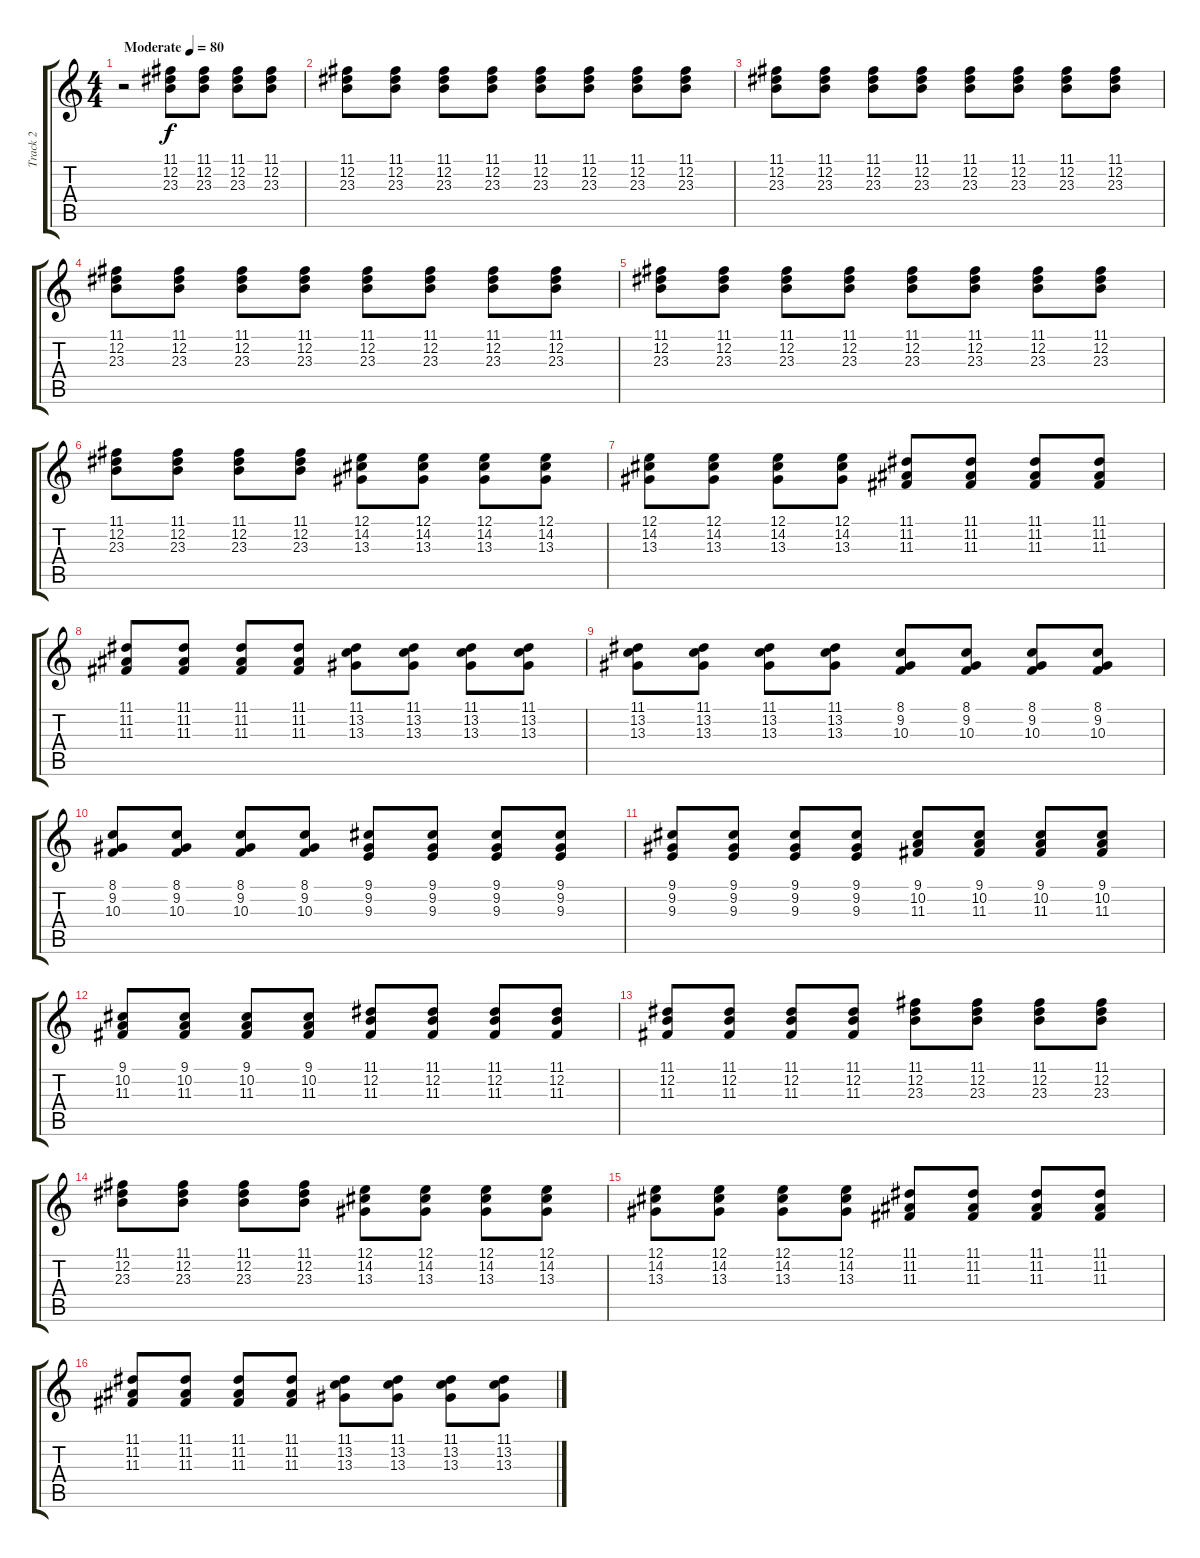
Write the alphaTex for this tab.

\track ("Track 2" "Track 2") {instrument brightacousticpiano}
\staff {score tabs}
\tuning (E4 B3 G3 D3 A2 E2) {hide}
\ts (4 4)
\tempo (80 "Moderate")
\clef g2
\ks c
r.2{dy f instrument brightacousticpiano} (11.1 12.2 23.3).8{volume 3} (11.1 12.2 23.3).8{volume 5} (11.1 12.2 23.3).8{volume 6} (11.1 12.2 23.3).8{volume 7} |
(11.1 12.2 23.3).8 (11.1 12.2 23.3).8 (11.1 12.2 23.3).8 (11.1 12.2 23.3).8 (11.1 12.2 23.3).8 (11.1 12.2 23.3).8 (11.1 12.2 23.3).8 (11.1 12.2 23.3).8 |
(11.1 12.2 23.3).8 (11.1 12.2 23.3).8 (11.1 12.2 23.3).8 (11.1 12.2 23.3).8 (11.1 12.2 23.3).8 (11.1 12.2 23.3).8 (11.1 12.2 23.3).8 (11.1 12.2 23.3).8 |
(11.1 12.2 23.3).8 (11.1 12.2 23.3).8 (11.1 12.2 23.3).8 (11.1 12.2 23.3).8 (11.1 12.2 23.3).8 (11.1 12.2 23.3).8 (11.1 12.2 23.3).8 (11.1 12.2 23.3).8 |
(11.1 12.2 23.3).8 (11.1 12.2 23.3).8 (11.1 12.2 23.3).8 (11.1 12.2 23.3).8 (11.1 12.2 23.3).8 (11.1 12.2 23.3).8 (11.1 12.2 23.3).8 (11.1 12.2 23.3).8 |
(11.1 12.2 23.3).8 (11.1 12.2 23.3).8 (11.1 12.2 23.3).8 (11.1 12.2 23.3).8 (12.1 14.2 13.3).8 (12.1 14.2 13.3).8 (12.1 14.2 13.3).8 (12.1 14.2 13.3).8 |
(12.1 14.2 13.3).8 (12.1 14.2 13.3).8 (12.1 14.2 13.3).8 (12.1 14.2 13.3).8 (11.1 11.2 11.3).8 (11.1 11.2 11.3).8 (11.1 11.2 11.3).8 (11.1 11.2 11.3).8 |
(11.1 11.2 11.3).8 (11.1 11.2 11.3).8 (11.1 11.2 11.3).8 (11.1 11.2 11.3).8 (11.1 13.2 13.3).8 (11.1 13.2 13.3).8 (11.1 13.2 13.3).8 (11.1 13.2 13.3).8 |
(11.1 13.2 13.3).8 (11.1 13.2 13.3).8 (11.1 13.2 13.3).8 (11.1 13.2 13.3).8 (8.1 9.2 10.3).8 (8.1 9.2 10.3).8 (8.1 9.2 10.3).8 (8.1 9.2 10.3).8 |
(8.1 9.2 10.3).8 (8.1 9.2 10.3).8 (8.1 9.2 10.3).8 (8.1 9.2 10.3).8 (9.1 9.2 9.3).8 (9.1 9.2 9.3).8 (9.1 9.2 9.3).8 (9.1 9.2 9.3).8 |
(9.1 9.2 9.3).8 (9.1 9.2 9.3).8 (9.1 9.2 9.3).8 (9.1 9.2 9.3).8 (9.1 10.2 11.3).8 (9.1 10.2 11.3).8 (9.1 10.2 11.3).8 (9.1 10.2 11.3).8 |
(9.1 10.2 11.3).8 (9.1 10.2 11.3).8 (9.1 10.2 11.3).8 (9.1 10.2 11.3).8 (11.1 12.2 11.3).8 (11.1 12.2 11.3).8 (11.1 12.2 11.3).8 (11.1 12.2 11.3).8 |
(11.1 12.2 11.3).8 (11.1 12.2 11.3).8 (11.1 12.2 11.3).8 (11.1 12.2 11.3).8 (11.1 12.2 23.3).8 (11.1 12.2 23.3).8 (11.1 12.2 23.3).8 (11.1 12.2 23.3).8 |
(11.1 12.2 23.3).8 (11.1 12.2 23.3).8 (11.1 12.2 23.3).8 (11.1 12.2 23.3).8 (12.1 14.2 13.3).8 (12.1 14.2 13.3).8 (12.1 14.2 13.3).8 (12.1 14.2 13.3).8 |
(12.1 14.2 13.3).8 (12.1 14.2 13.3).8 (12.1 14.2 13.3).8 (12.1 14.2 13.3).8 (11.1 11.2 11.3).8 (11.1 11.2 11.3).8 (11.1 11.2 11.3).8 (11.1 11.2 11.3).8 |
(11.1 11.2 11.3).8 (11.1 11.2 11.3).8 (11.1 11.2 11.3).8 (11.1 11.2 11.3).8 (11.1 13.2 13.3).8 (11.1 13.2 13.3).8 (11.1 13.2 13.3).8 (11.1 13.2 13.3).8
